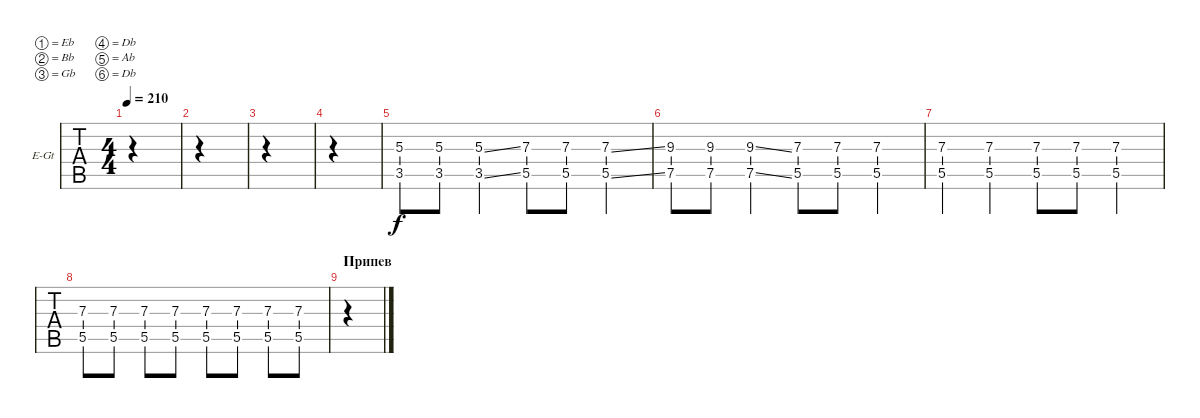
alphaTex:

\defaultSystemsLayout 4
\bracketExtendMode groupsimilarinstruments
\firstSystemTrackNameOrientation horizontal
\otherSystemsTrackNameOrientation horizontal
\track ("Electric Guitar" "E-Gt") {instrument distortionguitar}
\staff {tabs}
\tuning (Eb4 Bb3 Gb3 Db3 Ab2 Db2)
\ts (4 4)
\tempo 210
\clef g2
\ks c
|
|
|
|
(3.5 5.3).8 (3.5 5.3).8 (3.5{ss} 5.3{ss}).4 (5.5 7.3).8 (5.5 7.3).8 (5.5{ss} 7.3{ss}).4 |
(7.5 9.3).8 (7.5 9.3).8 (7.5{ss} 9.3{ss}).4 (5.5 7.3).8 (5.5 7.3).8 (5.5 7.3).4 |
(5.5 7.3).4 (5.5 7.3).4 (5.5 7.3).8 (5.5 7.3).8 (5.5 7.3).4 |
(5.5 7.3).8 (5.5 7.3).8 (5.5 7.3).8 (5.5 7.3).8 (5.5 7.3).8 (5.5 7.3).8 (5.5 7.3).8 (5.5 7.3).8 |
\section ("" "Припев")
